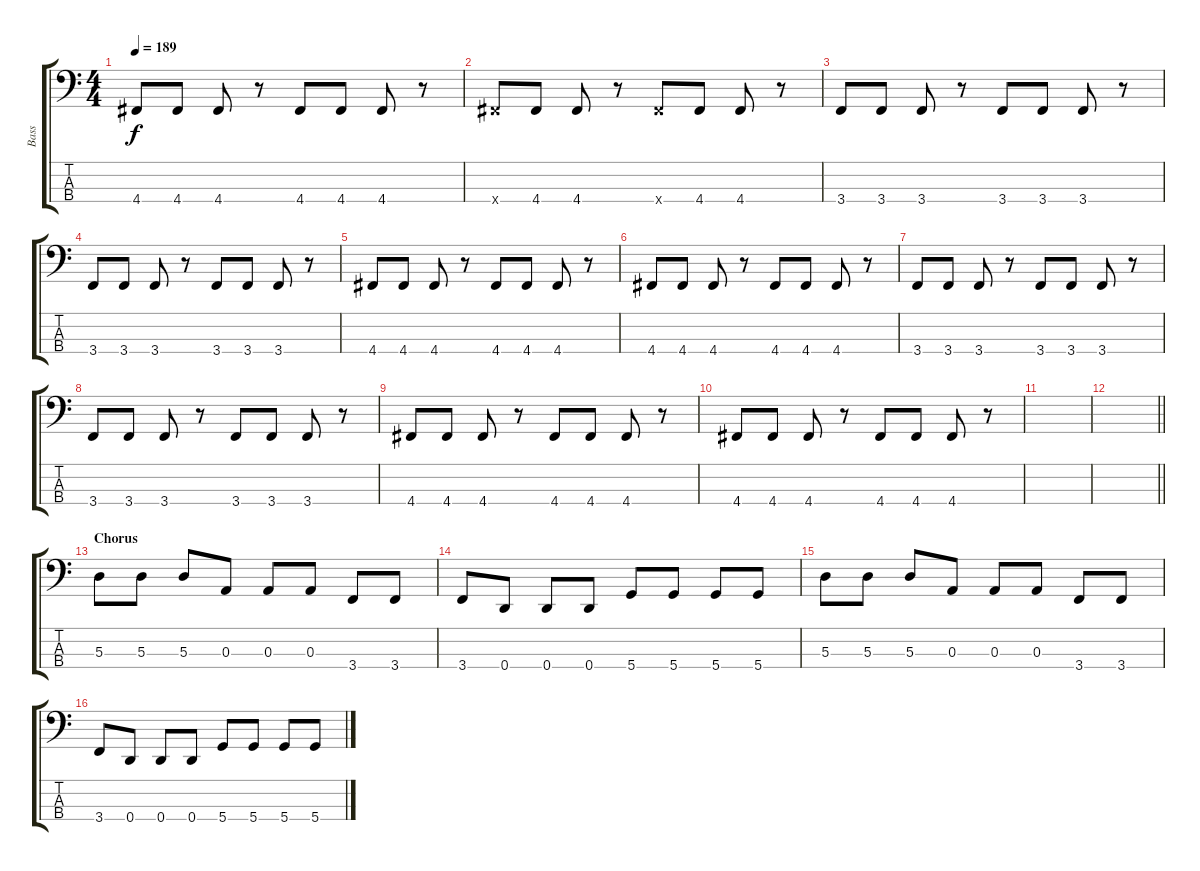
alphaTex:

\track ("Bass" "Bass") {instrument electricbassfinger}
\staff {score tabs}
\tuning (G2 D2 A1 D1) {hide}
\ts (4 4)
\tempo 189
\clef f4
\ks c
4.4.8{dy f} 4.4.8 4.4.8 r.8 4.4.8 4.4.8 4.4.8 r.8 |
4.4{x}.8 4.4.8 4.4.8 r.8 4.4{x}.8 4.4.8 4.4.8 r.8 |
3.4.8 3.4.8 3.4.8 r.8 3.4.8 3.4.8 3.4.8 r.8 |
3.4.8 3.4.8 3.4.8 r.8 3.4.8 3.4.8 3.4.8 r.8 |
4.4.8 4.4.8 4.4.8 r.8 4.4.8 4.4.8 4.4.8 r.8 |
4.4.8 4.4.8 4.4.8 r.8 4.4.8 4.4.8 4.4.8 r.8 |
3.4.8 3.4.8 3.4.8 r.8 3.4.8 3.4.8 3.4.8 r.8 |
3.4.8 3.4.8 3.4.8 r.8 3.4.8 3.4.8 3.4.8 r.8 |
4.4.8 4.4.8 4.4.8 r.8 4.4.8 4.4.8 4.4.8 r.8 |
4.4.8 4.4.8 4.4.8 r.8 4.4.8 4.4.8 4.4.8 r.8 |
|
\barLineRight lightlight
|
\section ("" "Chorus ")
5.3.8 5.3.8 5.3.8 0.3.8 0.3.8 0.3.8 3.4.8 3.4.8 |
3.4.8 0.4.8 0.4.8 0.4.8 5.4.8 5.4.8 5.4.8 5.4.8 |
5.3.8 5.3.8 5.3.8 0.3.8 0.3.8 0.3.8 3.4.8 3.4.8 |
3.4.8 0.4.8 0.4.8 0.4.8 5.4.8 5.4.8 5.4.8 5.4.8
